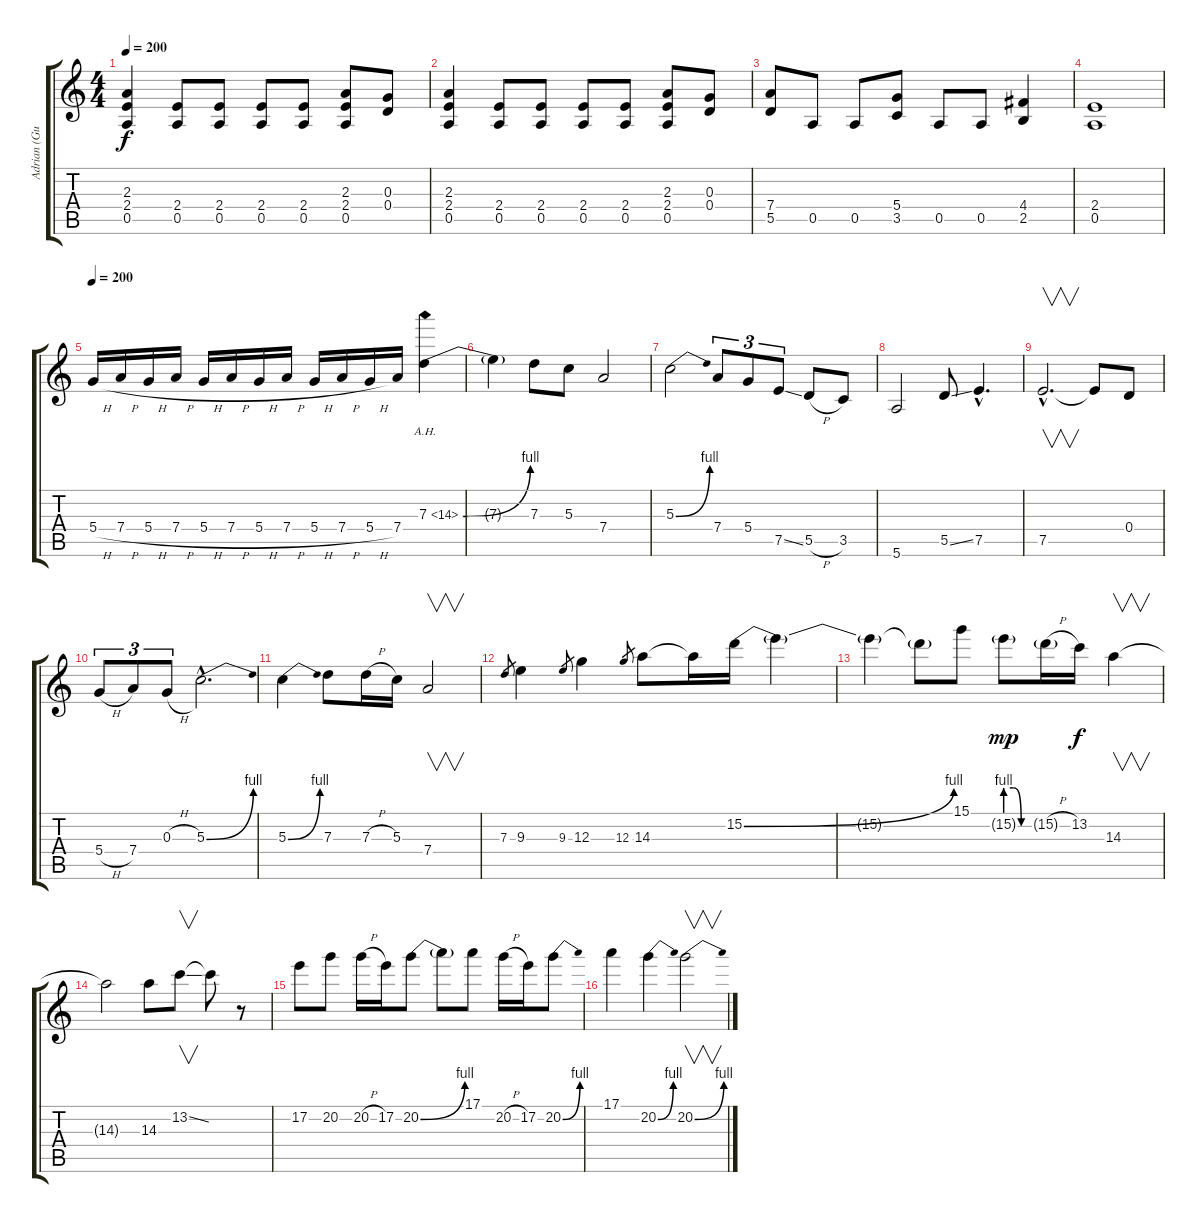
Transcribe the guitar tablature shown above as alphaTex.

\track ("Adrian (Guitar 2)" "Adrian (Gu") {instrument distortionguitar}
\staff {score tabs}
\tuning (E4 B3 G3 D3 A2 E2) {hide}
\ts (4 4)
\tempo 200
\clef g2
\ks c
(2.3 2.4 0.5).4{dy f} (2.4 0.5).8 (2.4 0.5).8 (2.4 0.5).8 (2.4 0.5).8 (2.3 2.4 0.5).8 (0.3 0.4).8 |
(2.3 2.4 0.5).4 (2.4 0.5).8 (2.4 0.5).8 (2.4 0.5).8 (2.4 0.5).8 (2.3 2.4 0.5).8 (0.3 0.4).8 |
(7.4 5.5).8 0.5.8 0.5.8 (5.4 3.5).8 0.5.8 0.5.8 (4.4 2.5).4 |
(2.4 0.5).1 |
\tempo 200
5.4{h}.16{volume 12} 7.4{h}.16 5.4{h}.16 7.4{h}.16 5.4{h}.16 7.4{h}.16 5.4{h}.16 7.4{h}.16 5.4{h}.16 7.4{h}.16 5.4{h}.16 7.4.16 7.3{be (bend 0 0 60 4) ah 7}.4 |
7.3{t}.4 7.3.8 5.3.8 7.4.2 |
5.3{be (bend 0 0 60 4)}.2 7.4.8{tu (3 2)} 5.4.8{tu (3 2)} 7.5{ss}.8{tu (3 2)} 5.5{h}.8 3.5.8 |
5.6.2 5.5{ss}.8 7.5{hac}.4{d} |
7.5{hac}.2{v d} 7.5{t}.8 0.4.8 |
5.4{h}.8{tu (3 2)} 7.4.8{tu (3 2)} 0.3{h}.8{tu (3 2)} 5.3{be (bend 0 0 60 4) hac}.2{d} |
5.3{be (bend 0 0 60 4)}.4 7.3.8 7.3{h}.16 5.3.16 7.4.2{v} |
7.3.8{gr} 9.3.4 9.3.8{gr} 12.3.4 12.3.8{gr} 14.3.8 14.3{t}.16 15.2{be (bend 0 0 60 4)}.16 15.2{t}.4 |
15.2{t}.4 15.2{t}.8 15.1.8 15.2{be (custom 0 4 20 4 40 0 60 0) g}.8{dy mp} 15.2{h g}.16 13.2.16{dy f} 14.3.4{v} |
14.3{t}.2 14.3.8 13.2{ss}.8{v} 13.2{t}.8 r.8 |
17.2.8 20.2.8 20.2{h}.16 17.2.16 20.2{be (bend 0 0 60 4)}.8 20.2{t}.8 17.1.8 20.2{h}.16 17.2.16 20.2{be (bend 0 0 60 4)}.8 |
17.1.4 20.2{be (bend 0 0 60 4)}.4 20.2{be (bend 0 0 60 4)}.2{v}
